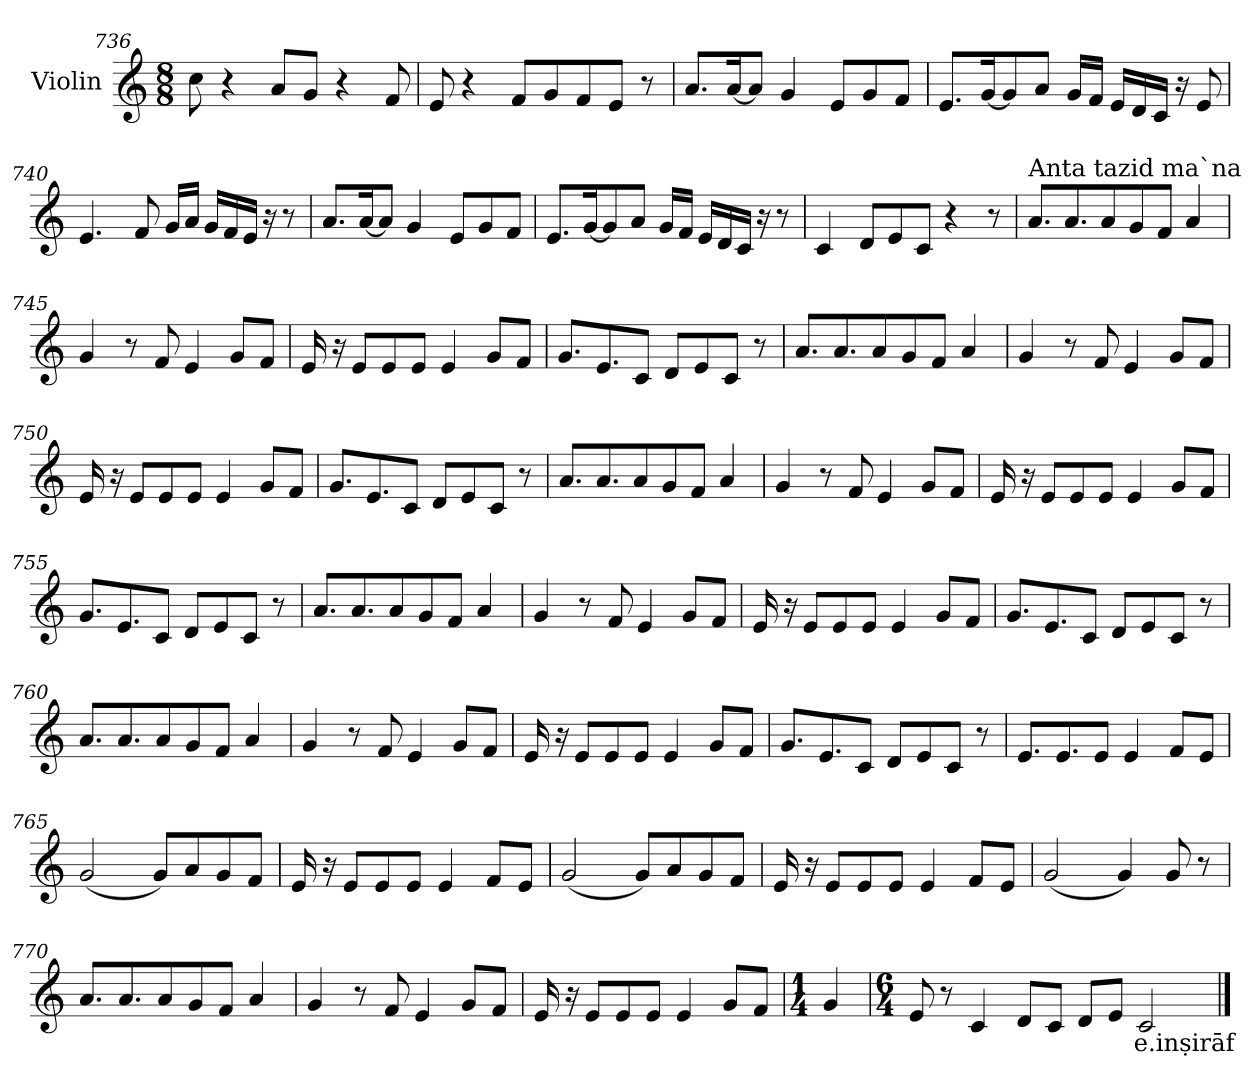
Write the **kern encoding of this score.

**kern	**text
*part1	*part1
*staff1	*staff1
*I"Violin	*
*clefG2	*
*k[]	*
*M8/8	*
=736	=736
8cc\	.
4r	.
8a/L	.
8g/J	.
4r	.
8f/	.
=737	=737
8e/	.
4r	.
8f/L	.
8g/	.
8f/	.
8e/J	.
8r	.
=738	=738
8.a/L	.
[16a/K	.
8a/J]	.
4g/	.
8e/L	.
8g/	.
8f/J	.
!!LO:LB:g=z
=739	=739
8.e/L	.
[16g/K	.
8g/]	.
8a/J	.
16g/LL	.
16f/JJ	.
16e/LL	.
16d/	.
16c/JJ	.
16r	.
8e/	.
=740	=740
4.e/	.
8f/	.
16g/LL	.
16a/JJ	.
16g/LL	.
16f/	.
16e/JJ	.
16r	.
8r	.
=741	=741
8.a/L	.
[16a/K	.
8a/J]	.
4g/	.
8e/L	.
8g/	.
8f/J	.
!!LO:LB:g=z
=742	=742
8.e/L	.
[16g/K	.
8g/]	.
8a/J	.
16g/LL	.
16f/JJ	.
16e/LL	.
16d/	.
16c/JJ	.
16r	.
8r	.
=743	=743
4c/	.
8d/L	.
8e/	.
8c/J	.
4r	.
8r	.
=744	=744
*MM120	*
!LO:TX:a:t=Anta tazid ma`na	!
8.a/L	.
8.a/	.
8a/	.
8g/	.
8f/J	.
4a/	.
=745	=745
4g/	.
8r	.
8f/	.
4e/	.
8g/L	.
8f/J	.
!!LO:LB:g=z
=746	=746
16e/	.
16r	.
8e/L	.
8e/	.
8e/J	.
4e/	.
8g/L	.
8f/J	.
=747	=747
8.g/L	.
8.e/	.
8c/J	.
8d/L	.
8e/	.
8c/J	.
8r	.
=748	=748
8.a/L	.
8.a/	.
8a/	.
8g/	.
8f/J	.
4a/	.
=749	=749
4g/	.
8r	.
8f/	.
4e/	.
8g/L	.
8f/J	.
!!LO:LB:g=z
=750	=750
16e/	.
16r	.
8e/L	.
8e/	.
8e/J	.
4e/	.
8g/L	.
8f/J	.
=751	=751
8.g/L	.
8.e/	.
8c/J	.
8d/L	.
8e/	.
8c/J	.
8r	.
=752	=752
8.a/L	.
8.a/	.
8a/	.
8g/	.
8f/J	.
4a/	.
=753	=753
4g/	.
8r	.
8f/	.
4e/	.
8g/L	.
8f/J	.
!!LO:PB:g=z
=754	=754
16e/	.
16r	.
8e/L	.
8e/	.
8e/J	.
4e/	.
8g/L	.
8f/J	.
=755	=755
8.g/L	.
8.e/	.
8c/J	.
8d/L	.
8e/	.
8c/J	.
8r	.
=756	=756
8.a/L	.
8.a/	.
8a/	.
8g/	.
8f/J	.
4a/	.
=757	=757
4g/	.
8r	.
8f/	.
4e/	.
8g/L	.
8f/J	.
!!LO:LB:g=z
=758	=758
16e/	.
16r	.
8e/L	.
8e/	.
8e/J	.
4e/	.
8g/L	.
8f/J	.
=759	=759
8.g/L	.
8.e/	.
8c/J	.
8d/L	.
8e/	.
8c/J	.
8r	.
=760	=760
8.a/L	.
8.a/	.
8a/	.
8g/	.
8f/J	.
4a/	.
=761	=761
4g/	.
8r	.
8f/	.
4e/	.
8g/L	.
8f/J	.
!!LO:LB:g=z
=762	=762
16e/	.
16r	.
8e/L	.
8e/	.
8e/J	.
4e/	.
8g/L	.
8f/J	.
=763	=763
8.g/L	.
8.e/	.
8c/J	.
8d/L	.
8e/	.
8c/J	.
8r	.
=764	=764
8.e/L	.
8.e/	.
8e/J	.
4e/	.
8f/L	.
8e/J	.
=765	=765
(<2g/	.
8g/L)	.
8a/	.
8g/	.
8f/J	.
!!LO:LB:g=z
=766	=766
16e/	.
16r	.
8e/L	.
8e/	.
8e/J	.
4e/	.
8f/L	.
8e/J	.
=767	=767
(<2g/	.
8g/L)	.
8a/	.
8g/	.
8f/J	.
=768	=768
16e/	.
16r	.
8e/L	.
8e/	.
8e/J	.
4e/	.
8f/L	.
8e/J	.
=769	=769
(<2g/	.
4g/)	.
8g/	.
8r	.
!!LO:LB:g=z
=770	=770
8.a/L	.
8.a/	.
8a/	.
8g/	.
8f/J	.
4a/	.
=771	=771
4g/	.
8r	.
8f/	.
4e/	.
8g/L	.
8f/J	.
=772	=772
16e/	.
16r	.
8e/L	.
8e/	.
8e/J	.
4e/	.
8g/L	.
8f/J	.
=773	=773
*M1/4	*
4g/	.
!!LO:LB:g=z
=774	=774
*M6/4	*
8e/	.
8r	.
4c/	.
8d/L	.
8c/J	.
8d/L	.
8e/J	.
!	!LO:LY:b
2c/	e.inṣirāf
==	==
*-	*-
